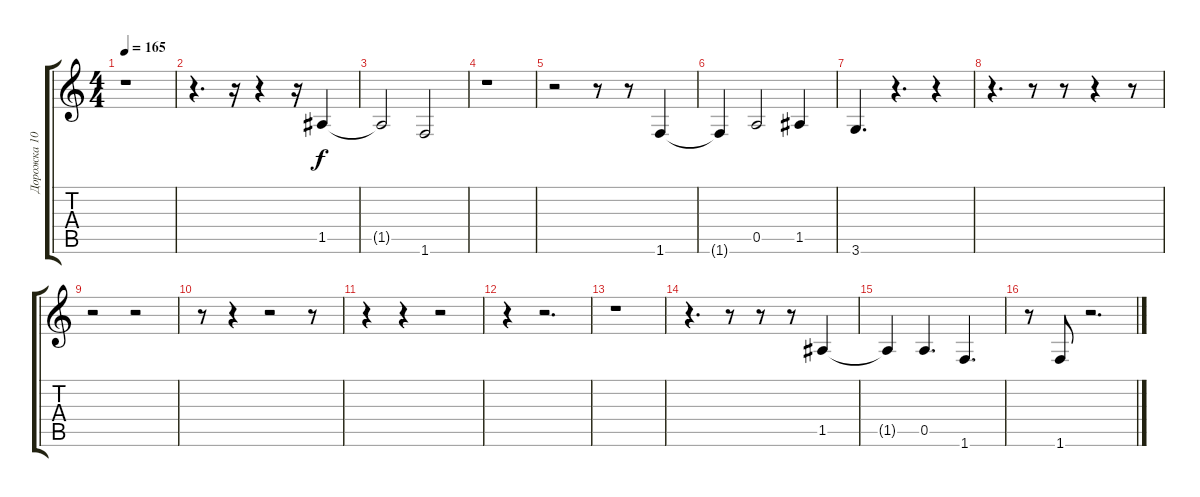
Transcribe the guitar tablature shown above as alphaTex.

\track ("Дорожка 10" "Дорожка 10") {instrument slapbass1}
\staff {score tabs}
\tuning (E4 B3 G3 D3 A2 E2) {hide}
\ts (4 4)
\tempo 165
\clef g2
\ks c
r.1{dy f} |
r.4{d} r.16 r.4 r.16 1.5.4 |
1.5{t}.2 1.6.2 |
r.1 |
r.2 r.8 r.8 1.6.4 |
1.6{t}.4 0.5.2 1.5.4 |
3.6.4{d} r.4{d} r.4 |
r.4{d} r.8 r.8 r.4 r.8 |
r.2 r.2 |
r.8 r.4 r.2 r.8 |
r.4 r.4 r.2 |
r.4 r.2{d} |
r.1 |
r.4{d} r.8 r.8 r.8 1.5.4 |
1.5{t}.4 0.5.4{d} 1.6.4{d} |
r.8 1.6.8 r.2{d}
